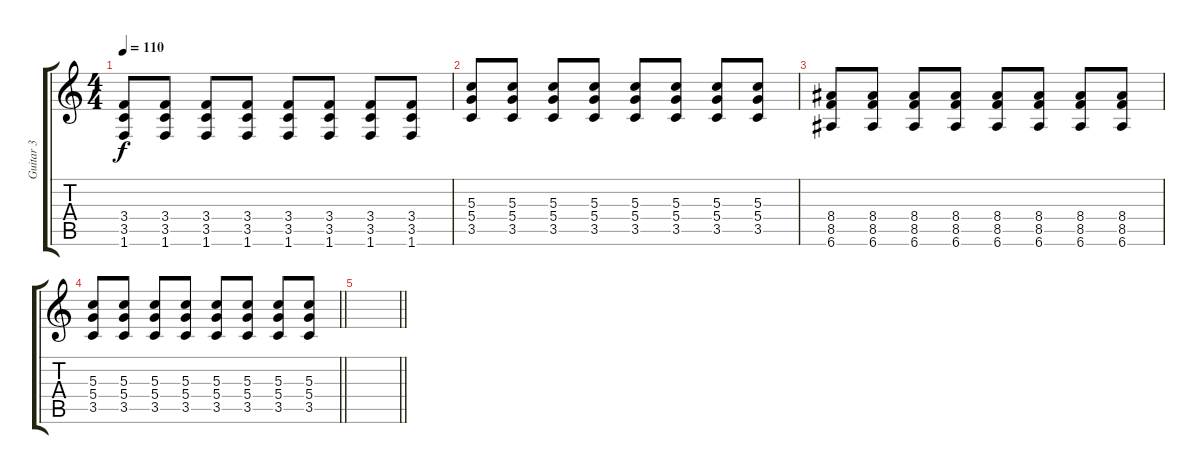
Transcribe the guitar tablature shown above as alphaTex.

\track ("Guitar 3" "Guitar 3") {instrument electricguitarclean}
\staff {score tabs}
\tuning (E4 B3 G3 D3 A2 E2) {hide}
\ts (4 4)
\tempo 110
\clef g2
\ks c
(3.4 3.5 1.6).8{dy f} (3.4 3.5 1.6).8 (3.4 3.5 1.6).8 (3.4 3.5 1.6).8 (3.4 3.5 1.6).8 (3.4 3.5 1.6).8 (3.4 3.5 1.6).8 (3.4 3.5 1.6).8 |
(5.3 5.4 3.5).8 (5.3 5.4 3.5).8 (5.3 5.4 3.5).8 (5.3 5.4 3.5).8 (5.3 5.4 3.5).8 (5.3 5.4 3.5).8 (5.3 5.4 3.5).8 (5.3 5.4 3.5).8 |
(8.4 8.5 6.6).8 (8.4 8.5 6.6).8 (8.4 8.5 6.6).8 (8.4 8.5 6.6).8 (8.4 8.5 6.6).8 (8.4 8.5 6.6).8 (8.4 8.5 6.6).8 (8.4 8.5 6.6).8 |
\barLineRight lightlight
(5.3 5.4 3.5).8 (5.3 5.4 3.5).8 (5.3 5.4 3.5).8 (5.3 5.4 3.5).8 (5.3 5.4 3.5).8 (5.3 5.4 3.5).8 (5.3 5.4 3.5).8 (5.3 5.4 3.5).8 |
\barLineRight lightlight
